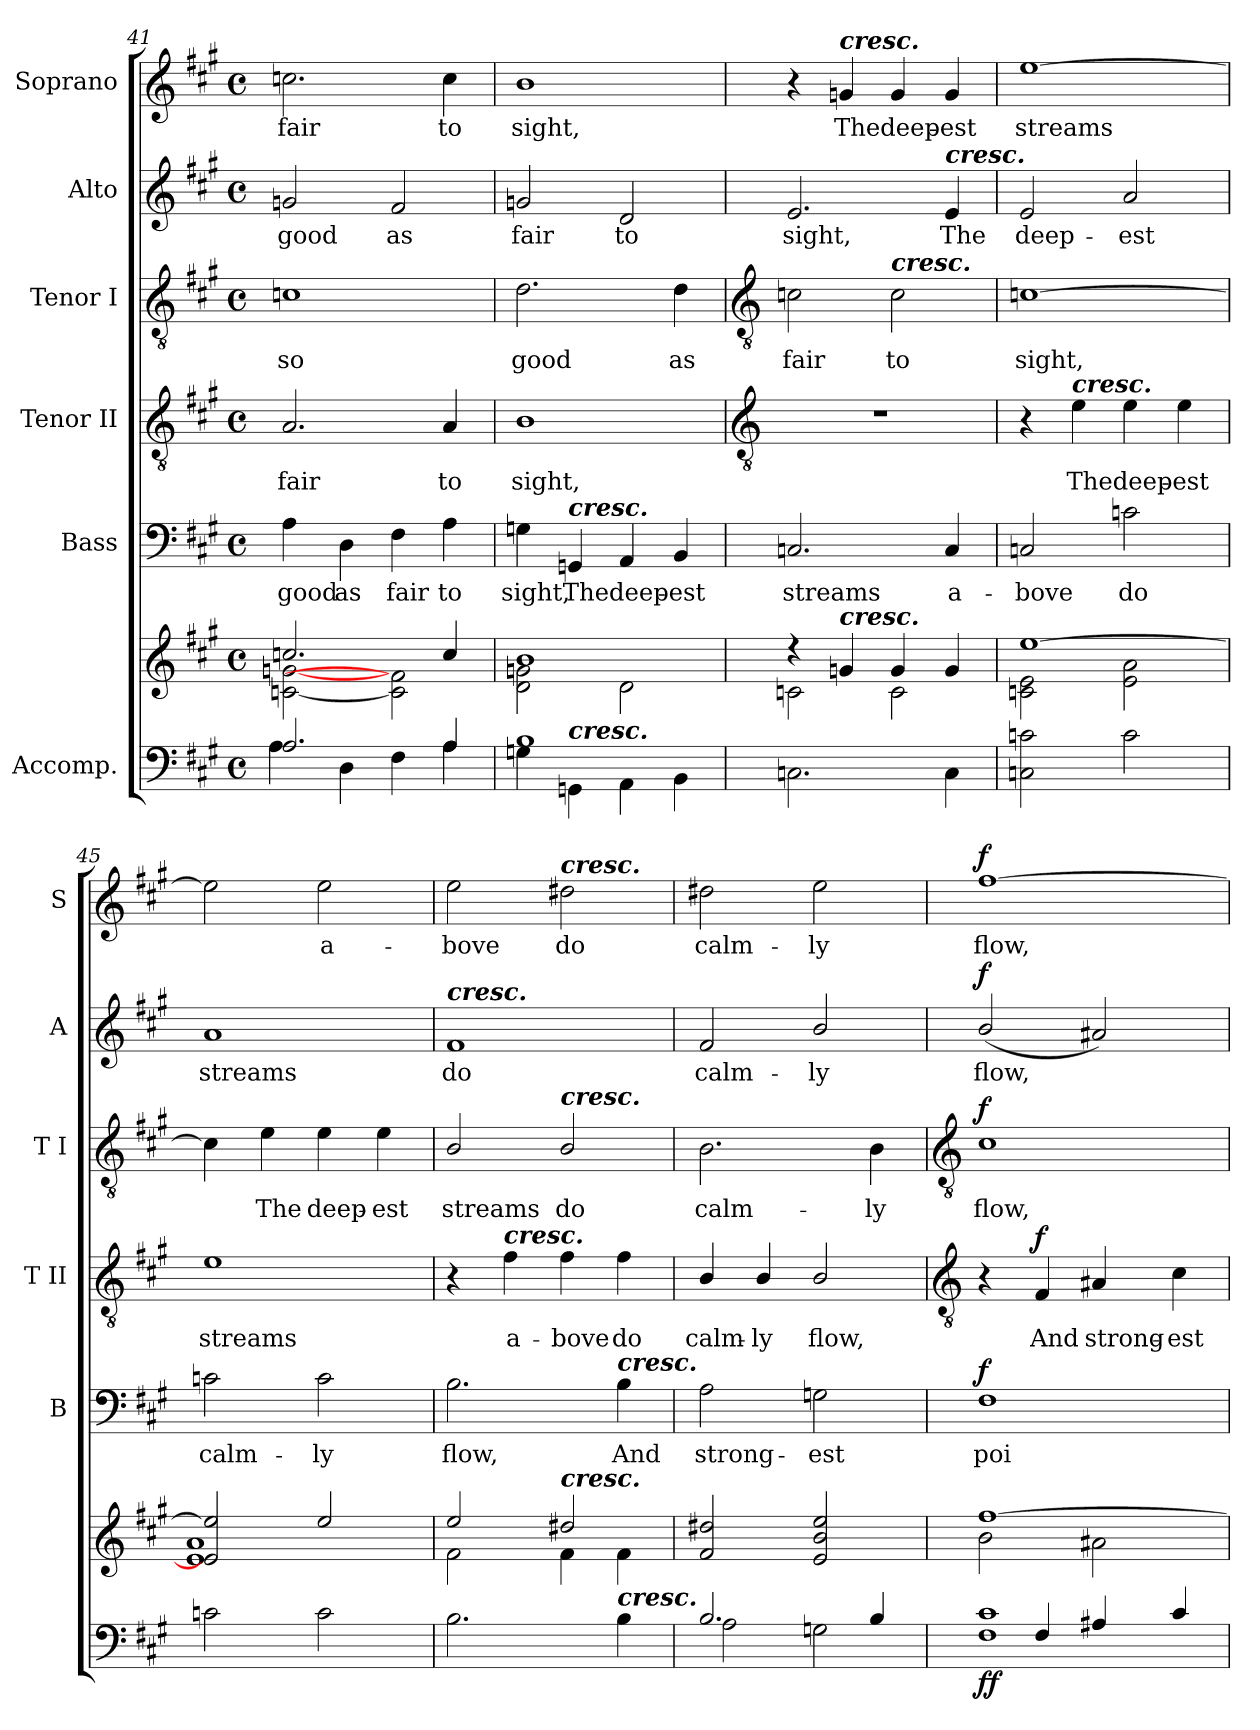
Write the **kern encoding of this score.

**kern	**kern	**dynam	**kern	**text	**dynam	**kern	**text	**dynam	**kern	**text	**dynam	**kern	**text	**dynam	**kern	**text	**dynam
*part6	*part6	*part6	*part5	*part5	*part5	*part4	*part4	*part4	*part3	*part3	*part3	*part2	*part2	*part2	*part1	*part1	*part1
*staff7	*staff6	*staff6/7	*staff5	*staff5	*staff5	*staff4	*staff4	*staff4	*staff3	*staff3	*staff3	*staff2	*staff2	*staff2	*staff1	*staff1	*staff1
*I"Accomp.	*	*	*I"Bass	*	*	*I"Tenor II	*	*	*I"Tenor I	*	*	*I"Alto	*	*	*I"Soprano	*	*
*	*	*	*I'B	*	*	*I'T II	*	*	*I'T I	*	*	*I'A	*	*	*I'S	*	*
*clefF4	*clefG2	*	*clefF4	*	*	*clefGv2	*	*	*clefGv2	*	*	*clefG2	*	*	*clefG2	*	*
*k[f#c#g#]	*k[f#c#g#]	*	*k[f#c#g#]	*	*	*k[f#c#g#]	*	*	*k[f#c#g#]	*	*	*k[f#c#g#]	*	*	*k[f#c#g#]	*	*
*A:	*A:	*	*A:	*	*	*A:	*	*	*A:	*	*	*A:	*	*	*A:	*	*
*M4/4	*M4/4	*	*M4/4	*	*	*M4/4	*	*	*M4/4	*	*	*M4/4	*	*	*M4/4	*	*
*met(c)	*met(c)	*	*met(c)	*	*	*met(c)	*	*	*met(c)	*	*	*met(c)	*	*	*met(c)	*	*
=41	=41	=41	=41	=41	=41	=41	=41	=41	=41	=41	=41	=41	=41	=41	=41	=41	=41
*^	*^	*	*	*	*	*	*	*	*	*	*	*	*	*	*	*	*
!	!	!	!	!	!	!LO:LY:b	!	!	!LO:LY:b	!	!	!LO:LY:b	!	!	!LO:LY:b	!	!	!LO:LY:b	!
2.A/	4A\	2.ccn/	[2cn\ [2gn\	.	4A	good	.	2.A	fair	.	1cn	so	.	2gn	good	.	2.ccn	fair	.
!	!	!	!	!	!	!LO:LY:b	!	!	!	!	!	!	!	!	!	!	!	!	!
.	4D\	.	.	.	4D	as	.	.	.	.	.	.	.	.	.	.	.	.	.
!	!	!	!	!	!	!LO:LY:b	!	!	!	!	!	!	!	!	!LO:LY:b	!	!	!	!
.	4F#\	.	2c\] 2f#\]	.	4F#	fair	.	.	.	.	.	.	.	2f#	as	.	.	.	.
!	!	!	!	!	!	!LO:LY:b	!	!	!LO:LY:b	!	!	!	!	!	!	!	!	!LO:LY:b	!
4A/	4A\	4cc/	.	.	4A	to	.	4A	to	.	.	.	.	.	.	.	4cc	to	.
=42	=42	=42	=42	=42	=42	=42	=42	=42	=42	=42	=42	=42	=42	=42	=42	=42	=42	=42	=42
!	!	!	!	!	!	!LO:LY:b	!	!	!LO:LY:b	!	!	!LO:LY:b	!	!	!LO:LY:b	!	!	!LO:LY:b	!
1B/	4Gn\	1b/	2d\ 2gn\	.	4Gn	sight,	.	1B	sight,	.	2.d	good	.	2gn	fair	.	1b	sight,	.
!	!	!	!	!	!LO:TX:a:Bi:t=cresc.	!	!	!	!	!	!	!	!	!	!	!	!	!	!
!	!LO:TX:a:Bi:t=cresc.	!	!	!	!	!	!	!	!	!	!	!	!	!	!	!	!	!	!
!	!	!	!	!	!	!LO:LY:b	!	!	!	!	!	!	!	!	!	!	!	!	!
.	4GGn\	.	.	.	4GGn	The	.	.	.	.	.	.	.	.	.	.	.	.	.
!	!	!	!	!	!	!LO:LY:b	!	!	!	!	!	!	!	!	!LO:LY:b	!	!	!	!
.	4AA\	.	2d\	.	4AA	deep-	.	.	.	.	.	.	.	2d	to	.	.	.	.
!	!	!	!	!	!	!LO:LY:b	!	!	!	!	!	!LO:LY:b	!	!	!	!	!	!	!
.	4BB\	.	.	.	4BB	-est	.	.	.	.	4d	as	.	.	.	.	.	.	.
!!LO:LB:g=z
=43	=43	=43	=43	=43	=43	=43	=43	=43	=43	=43	=43	=43	=43	=43	=43	=43	=43	=43	=43
*	*	*	*	*	*	*	*	*clefGv2	*	*	*clefGv2	*	*	*	*	*	*	*	*
!	!	!	!	!	!	!LO:LY:b	!	!	!	!	!	!LO:LY:b	!	!	!LO:LY:b	!	!	!	!
1ryy	2.Cn\	4r	2cn\	.	2.Cn	streams	.	1r	.	.	2cn	fair	.	2.e	sight,	.	4r	.	.
!	!	!	!	!	!	!	!	!	!	!	!	!	!	!	!	!	!LO:TX:a:Bi:t=cresc.	!	!
!	!	!LO:TX:a:Bi:t=cresc.	!	!	!	!	!	!	!	!	!	!	!	!	!	!	!	!	!
!	!	!	!	!	!	!	!	!	!	!	!	!	!	!	!	!	!	!LO:LY:b	!
.	.	4gn/	.	.	.	.	.	.	.	.	.	.	.	.	.	.	4gn	The	.
!	!	!	!	!	!	!	!	!	!	!	!LO:TX:a:Bi:t=cresc.	!	!	!	!	!	!	!	!
!	!	!	!	!	!	!	!	!	!	!	!	!LO:LY:b	!	!	!	!	!	!LO:LY:b	!
.	.	4g/	2c\	.	.	.	.	.	.	.	2c	to	.	.	.	.	4g	deep-	.
!	!	!	!	!	!	!	!	!	!	!	!	!	!	!LO:TX:a:Bi:t=cresc.	!	!	!	!	!
!	!	!	!	!	!	!LO:LY:b	!	!	!	!	!	!	!	!	!LO:LY:b	!	!	!LO:LY:b	!
.	4C\	4g/	.	.	4C	a-	.	.	.	.	.	.	.	4e	The	.	4g	-est	.
=44	=44	=44	=44	=44	=44	=44	=44	=44	=44	=44	=44	=44	=44	=44	=44	=44	=44	=44	=44
!	!	!	!	!	!	!LO:LY:b	!	!	!	!	!	!LO:LY:b	!	!	!LO:LY:b	!	!	!LO:LY:b	!
1ryy	2Cn\ 2cn\	[1ee/	2cn\ 2e\	.	2Cn	-bove	.	4r	.	.	[1cn	sight,	.	2e	deep-	.	[1ee	streams	.
!	!	!	!	!	!	!	!	!LO:TX:a:Bi:t=cresc.	!	!	!	!	!	!	!	!	!	!	!
!	!	!	!	!	!	!	!	!	!LO:LY:b	!	!	!	!	!	!	!	!	!	!
.	.	.	.	.	.	.	.	4e	The	.	.	.	.	.	.	.	.	.	.
!	!	!	!	!	!	!LO:LY:b	!	!	!LO:LY:b	!	!	!	!	!	!LO:LY:b	!	!	!	!
.	2c\	.	2e\ 2a\	.	2cn	do	.	4e	deep-	.	.	.	.	2a	-est	.	.	.	.
!	!	!	!	!	!	!	!	!	!LO:LY:b	!	!	!	!	!	!	!	!	!	!
.	.	.	.	.	.	.	.	4e	-est	.	.	.	.	.	.	.	.	.	.
=45	=45	=45	=45	=45	=45	=45	=45	=45	=45	=45	=45	=45	=45	=45	=45	=45	=45	=45	=45
!	!	!	!	!	!	!LO:LY:b	!	!	!LO:LY:b	!	!	!	!	!	!LO:LY:b	!	!	!	!
1ryy	2cn\	2e/] 2ee/]	1e\ 1a\	.	2cn	calm-	.	1e	streams	.	4c]	.	.	1a	streams	.	2ee]	.	.
!	!	!	!	!	!	!	!	!	!	!	!	!LO:LY:b	!	!	!	!	!	!	!
.	.	.	.	.	.	.	.	.	.	.	4e	The	.	.	.	.	.	.	.
!	!	!	!	!	!	!LO:LY:b	!	!	!	!	!	!LO:LY:b	!	!	!	!	!	!LO:LY:b	!
.	2c\	2ee/	.	.	2c	-ly	.	.	.	.	4e	deep-	.	.	.	.	2ee	a-	.
!	!	!	!	!	!	!	!	!	!	!	!	!LO:LY:b	!	!	!	!	!	!	!
.	.	.	.	.	.	.	.	.	.	.	4e	-est	.	.	.	.	.	.	.
=46	=46	=46	=46	=46	=46	=46	=46	=46	=46	=46	=46	=46	=46	=46	=46	=46	=46	=46	=46
!	!	!	!	!	!	!	!	!	!	!	!	!	!	!LO:TX:a:Bi:t=cresc.	!	!	!	!	!
!	!	!	!	!	!	!LO:LY:b	!	!	!	!	!	!LO:LY:b	!	!	!LO:LY:b	!	!	!LO:LY:b	!
1ryy	2.B\	2ee/	2f#\	.	2.B	flow,	.	4r	.	.	2B/	streams	.	1f#	do	.	2ee	-bove	.
!	!	!	!	!	!	!	!	!LO:TX:a:Bi:t=cresc.	!	!	!	!	!	!	!	!	!	!	!
!	!	!	!	!	!	!	!	!	!LO:LY:b	!	!	!	!	!	!	!	!	!	!
.	.	.	.	.	.	.	.	4f#	a-	.	.	.	.	.	.	.	.	.	.
!	!	!	!	!	!	!	!	!	!	!	!	!	!	!	!	!	!LO:TX:a:Bi:t=cresc.	!	!
!	!	!	!	!	!	!	!	!	!	!	!LO:TX:a:Bi:t=cresc.	!	!	!	!	!	!	!	!
!	!	!LO:TX:a:Bi:t=cresc.	!	!	!	!	!	!	!	!	!	!	!	!	!	!	!	!	!
!	!	!	!	!	!	!	!	!	!LO:LY:b	!	!	!LO:LY:b	!	!	!	!	!	!LO:LY:b	!
.	.	2dd#X/	4f#\	.	.	.	.	4f#	-bove	.	2B/	do	.	.	.	.	2dd#X	do	.
!	!	!	!	!	!LO:TX:a:Bi:t=cresc.	!	!	!	!	!	!	!	!	!	!	!	!	!	!
!	!LO:TX:a:Bi:t=cresc.	!	!	!	!	!	!	!	!	!	!	!	!	!	!	!	!	!	!
!	!	!	!	!	!	!LO:LY:b	!	!	!LO:LY:b	!	!	!	!	!	!	!	!	!	!
.	4B\	.	4f#\	.	4B	And	.	4f#	do	.	.	.	.	.	.	.	.	.	.
=47	=47	=47	=47	=47	=47	=47	=47	=47	=47	=47	=47	=47	=47	=47	=47	=47	=47	=47	=47
!	!	!	!	!	!	!LO:LY:b	!	!	!LO:LY:b	!	!	!LO:LY:b	!	!	!LO:LY:b	!	!	!LO:LY:b	!
2.B/	2A\	2f#/ 2dd#X/	1ryy	.	2A	strong-	.	4B/	calm-	.	2.B	calm-	.	2f#	calm-	.	2dd#X	calm-	.
!	!	!	!	!	!	!	!	!	!LO:LY:b	!	!	!	!	!	!	!	!	!	!
.	.	.	.	.	.	.	.	4B/	-ly	.	.	.	.	.	.	.	.	.	.
!	!	!	!	!	!	!LO:LY:b	!	!	!LO:LY:b	!	!	!	!	!	!LO:LY:b	!	!	!LO:LY:b	!
.	2Gn\	2e/ 2b/ 2ee/	.	.	2Gn	-est	.	2B/	flow,	.	.	.	.	2b/	-ly	.	2ee	-ly	.
!	!	!	!	!	!	!	!	!	!	!	!	!LO:LY:b	!	!	!	!	!	!	!
4B/	.	.	.	.	.	.	.	.	.	.	4B	-ly	.	.	.	.	.	.	.
!!LO:LB:g=z
=48	=48	=48	=48	=48	=48	=48	=48	=48	=48	=48	=48	=48	=48	=48	=48	=48	=48	=48	=48
*	*	*	*	*	*	*	*	*clefGv2	*	*	*clefGv2	*	*	*	*	*	*	*	*
!	!	!	!	!LO:DY:b=2	!	!LO:LY:b	!	!	!	!	!	!LO:LY:b	!	!	!LO:LY:b	!	!	!LO:LY:b	!
!	!	!	!	!LO:DY:n=1:b	!	!	!LO:DY:b	!	!	!	!	!	!LO:DY:b	!	!	!LO:DY:b	!	!	!LO:DY:b
4ryy	1F#\ 1c#\	[1ff#/	2b\	f f	1F#	poi-	f	4r	.	.	1c#	flow,	f	(<2b/	flow,	f	[1ff#	flow,	f
!	!	!	!	!	!	!	!	!	!LO:LY:b	!LO:DY:b	!	!	!	!	!	!	!	!	!
4F#/	.	.	.	.	.	.	.	4F#	And	f	.	.	.	.	.	.	.	.	.
!	!	!	!	!	!	!	!	!	!LO:LY:b	!	!	!	!	!	!	!	!	!	!
4A#X/	.	.	2a#X\	.	.	.	.	4A#X	strong-	.	.	.	.	2a#X)	.	.	.	.	.
!	!	!	!	!	!	!	!	!	!LO:LY:b	!	!	!	!	!	!	!	!	!	!
4c#/	.	.	.	.	.	.	.	4c#	-est	.	.	.	.	.	.	.	.	.	.
*v	*v	*	*	*	*	*	*	*	*	*	*	*	*	*	*	*	*	*	*
*	*v	*v	*	*	*	*	*	*	*	*	*	*	*	*	*	*	*	*
=	=	=	=	=	=	=	=	=	=	=	=	=	=	=	=	=	=
*-	*-	*-	*-	*-	*-	*-	*-	*-	*-	*-	*-	*-	*-	*-	*-	*-	*-
